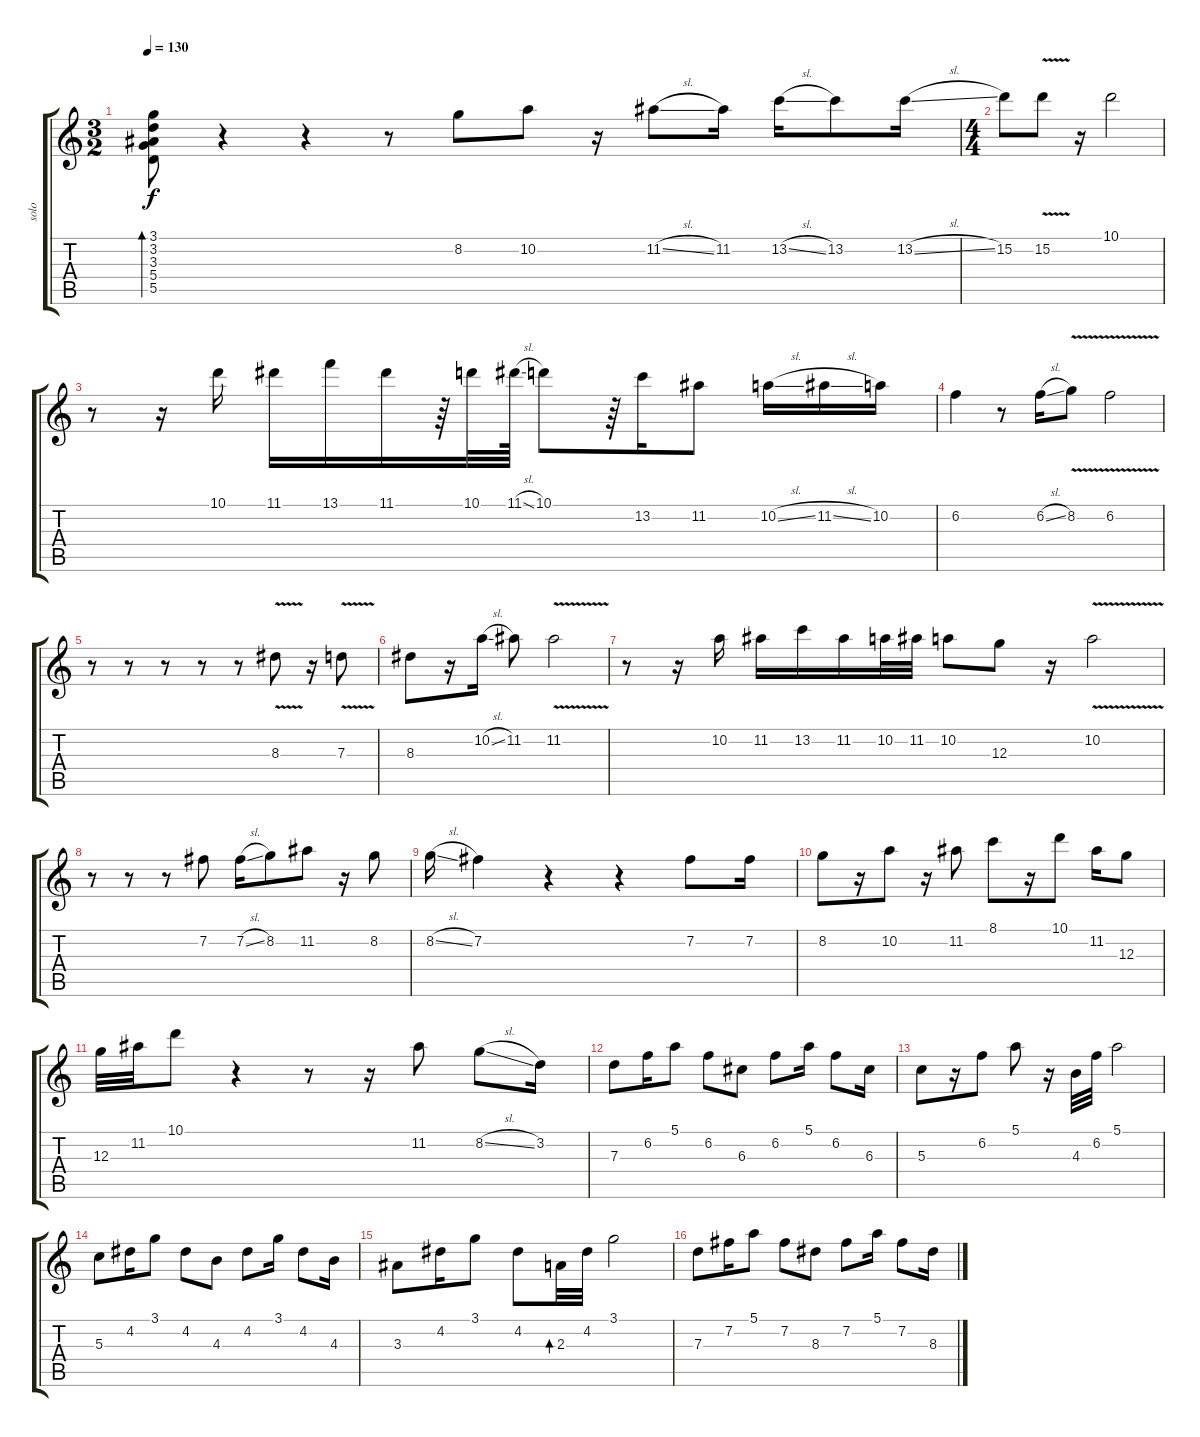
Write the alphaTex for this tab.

\track ("solo" "solo") {instrument acousticguitarsteel}
\staff {score tabs}
\tuning (E4 B3 G3 D3 A2 E2) {hide}
\ts (3 2)
\tempo 130
\clef g2
\ks c
(3.1 3.2 3.3 5.4 5.5).8{bd 60 dy f} r.4 r.4 r.8 8.2.8 10.2.8 r.16 11.2{sl}.8 11.2.16 13.2{sl}.16 13.2.8 13.2{sl}.16 |
\ts (4 4)
15.2.8 15.2{v}.8 r.16 10.1.2{volume 16 instrument acousticguitarsteel} |
r.8 r.16 10.1.16 11.1.16 13.1.16 11.1.16 r.64 10.1.32 11.1{sl}.64 10.1.8 r.64 13.2.16 11.2.8 10.2{sl}.16 11.2{sl}.16 10.2.16 |
6.2.4 r.8 6.2{sl}.16 8.2{v}.8 6.2{v}.2 |
r.8 r.8 r.8 r.8 r.8 8.3{v}.8 r.16 7.3{v}.8 |
8.3.8 r.16 10.2{sl}.16 11.2.8 11.2{v}.2 |
r.8 r.16 10.2.16 11.2.16 13.2.16 11.2.16 10.2.32 11.2.32 10.2.8 12.3.8 r.16 10.2{v}.2 |
r.8 r.8 r.8 7.2.8 7.2{sl}.16 8.2.8 11.2.8 r.16 8.2.8 |
8.2{sl}.16 7.2.4 r.4 r.4 7.2.8 7.2.16 |
8.2.8 r.16 10.2.8 r.16 11.2.8 8.1.8 r.16 10.1.8 11.2.16 12.3.8 |
12.3.32 11.2.32 10.1.8 r.4 r.8 r.16 11.2.8 8.2{sl}.8 3.2.16 |
7.3.8 6.2.16 5.1.8 6.2.8 6.3.8 6.2.8 5.1.16 6.2.8 6.3.16 |
5.3.8 r.16 6.2.8 5.1.8 r.16 4.3.32 6.2.32 5.1.2 |
5.3.8 4.2.16 3.1.8 4.2.8 4.3.8 4.2.8 3.1.16 4.2.8 4.3.16 |
3.3.8 4.2.16 3.1.8 4.2.8 2.3.32{bd 60} 4.2.32 3.1.2 |
7.3.8 7.2.16 5.1.8 7.2.8 8.3.8 7.2.8 5.1.16 7.2.8 8.3.16
